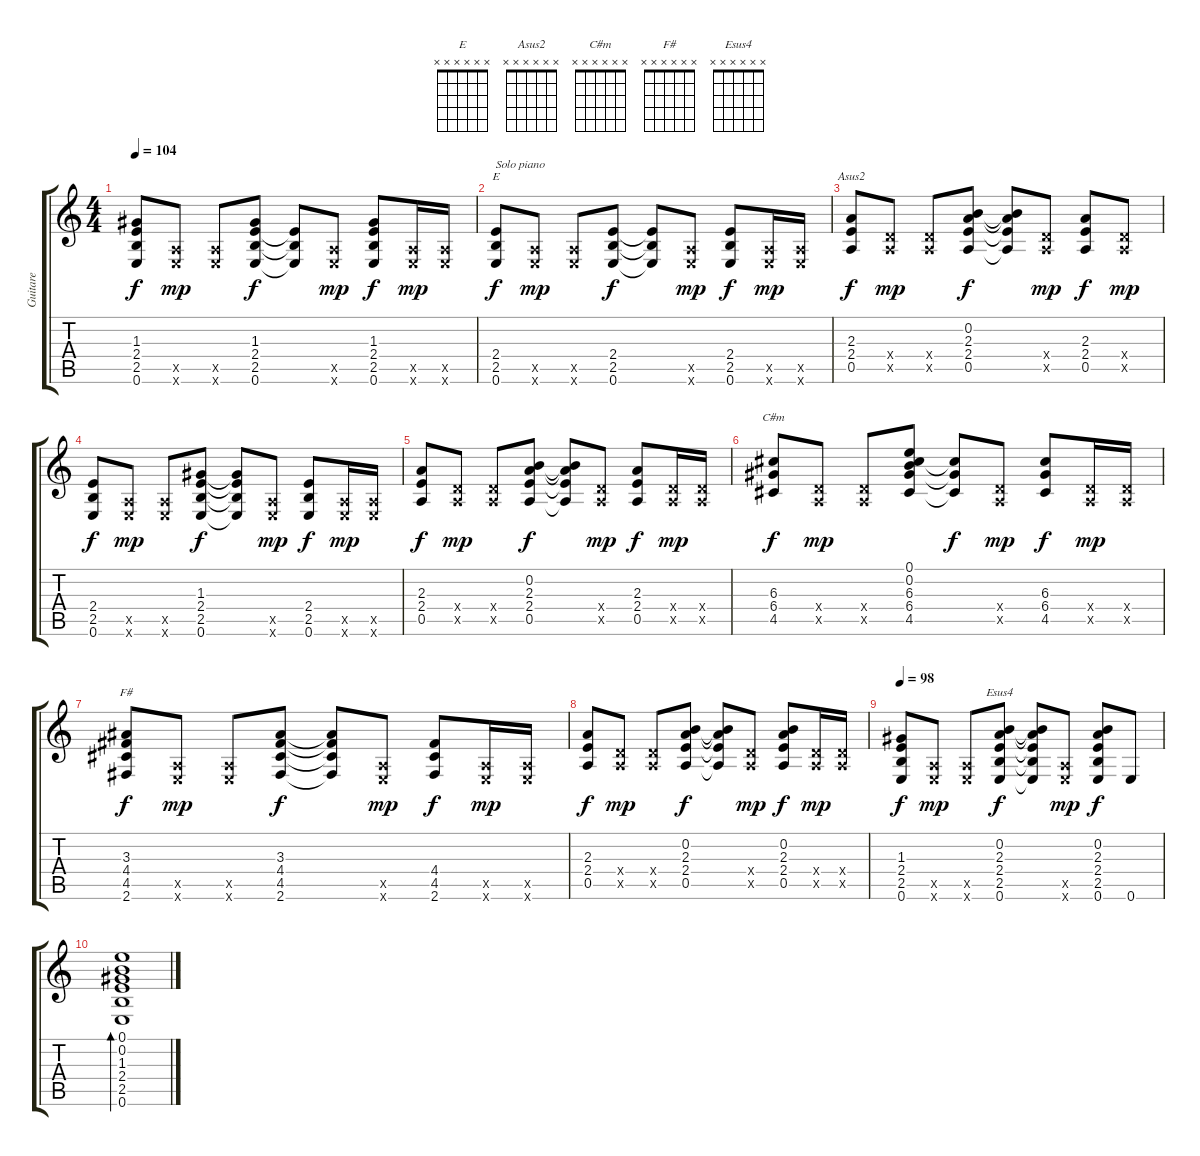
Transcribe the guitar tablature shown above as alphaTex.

\track ("Guitare" "Guitare") {instrument acousticguitarsteel}
\staff {score tabs}
\tuning (E4 B3 G3 D3 A2 E2) {hide}
\chord ("E" x x x x x x) {firstfret 0}
\chord ("Asus2" x x x x x x) {firstfret 0}
\chord ("C#m" x x x x x x) {firstfret 0}
\chord ("F#" x x x x x x) {firstfret 0}
\chord ("Esus4" x x x x x x) {firstfret 0}
\ts (4 4)
\tempo 104
\clef g2
\ks c
(1.3 2.4 2.5 0.6).8{dy f} (0.5{x} 0.6{x}).8{dy mp} (0.5{x} 0.6{x}).8 (1.3 2.4 2.5 0.6).8{dy f} (2.4{t} 2.5{t} 0.6{t}).8 (0.5{x} 0.6{x}).8{dy mp} (1.3 2.4 2.5 0.6).8{dy f} (0.5{x} 0.6{x}).16{dy mp} (0.5{x} 0.6{x}).16 |
(2.4 2.5 0.6).8{ch "E" txt "Solo piano" dy f} (0.5{x} 0.6{x}).8{dy mp} (0.5{x} 0.6{x}).8 (2.4 2.5 0.6).8{dy f} (2.4{t} 2.5{t} 0.6{t}).8 (0.5{x} 0.6{x}).8{dy mp} (2.4 2.5 0.6).8{dy f} (0.5{x} 0.6{x}).16{dy mp} (0.5{x} 0.6{x}).16 |
(2.3 2.4 0.5).8{ch "Asus2" dy f} (0.4{x} 0.5{x}).8{dy mp} (0.4{x} 0.5{x}).8 (0.2 2.3 2.4 0.5).8{dy f} (0.2{t} 2.3{t} 2.4{t} 0.5{t}).8 (0.4{x} 0.5{x}).8{dy mp} (2.3 2.4 0.5).8{dy f} (0.4{x} 0.5{x}).8{dy mp} |
(2.4 2.5 0.6).8{dy f} (0.5{x} 0.6{x}).8{dy mp} (0.5{x} 0.6{x}).8 (1.3 2.4 2.5 0.6).8{dy f} (1.3{t} 2.4{t} 2.5{t} 0.6{t}).8 (0.5{x} 0.6{x}).8{dy mp} (2.4 2.5 0.6).8{dy f} (0.5{x} 0.6{x}).16{dy mp} (0.5{x} 0.6{x}).16 |
(2.3 2.4 0.5).8{dy f} (0.4{x} 0.5{x}).8{dy mp} (0.4{x} 0.5{x}).8 (0.2 2.3 2.4 0.5).8{dy f} (0.2{t} 2.3{t} 2.4{t} 0.5{t}).8 (0.4{x} 0.5{x}).8{dy mp} (2.3 2.4 0.5).8{dy f} (0.4{x} 0.5{x}).16{dy mp} (0.4{x} 0.5{x}).16 |
(6.3 6.4 4.5).8{ch "C#m" dy f} (0.4{x} 0.5{x}).8{dy mp} (0.4{x} 0.5{x}).8 (0.1 0.2 6.3 6.4 4.5).8 (6.3{t} 6.4{t} 4.5{t}).8{dy f} (0.4{x} 0.5{x}).8{dy mp} (6.3 6.4 4.5).8{dy f} (0.4{x} 0.5{x}).16{dy mp} (0.4{x} 0.5{x}).16 |
(3.3 4.4 4.5 2.6).8{ch "F#" dy f} (0.5{x} 0.6{x}).8{dy mp} (0.5{x} 0.6{x}).8 (3.3 4.4 4.5 2.6).8{dy f} (3.3{t} 4.4{t} 4.5{t} 2.6{t}).8 (0.5{x} 0.6{x}).8{dy mp} (4.4 4.5 2.6).8{dy f} (0.5{x} 0.6{x}).16{dy mp} (0.5{x} 0.6{x}).16 |
(2.3 2.4 0.5).8{dy f} (0.4{x} 0.5{x}).8{dy mp} (0.4{x} 0.5{x}).8 (0.2 2.3 2.4 0.5).8{dy f} (0.2{t} 2.3{t} 2.4{t} 0.5{t}).8 (0.4{x} 0.5{x}).8{dy mp} (0.2 2.3 2.4 0.5).8{dy f} (0.4{x} 0.5{x}).16{dy mp} (0.4{x} 0.5{x}).16 |
\tempo 98
(1.3 2.4 2.5 0.6).8{dy f} (0.5{x} 0.6{x}).8{dy mp} (0.5{x} 0.6{x}).8 (0.2 2.3 2.4 2.5 0.6).8{ch "Esus4" dy f} (0.2{t} 2.3{t} 2.4{t} 2.5{t} 0.6{t}).8 (0.5{x} 0.6{x}).8{dy mp} (0.2 2.3 2.4 2.5 0.6).8{dy f} 0.6.8 |
(0.1 0.2 1.3 2.4 2.5 0.6).1{bd 240}
